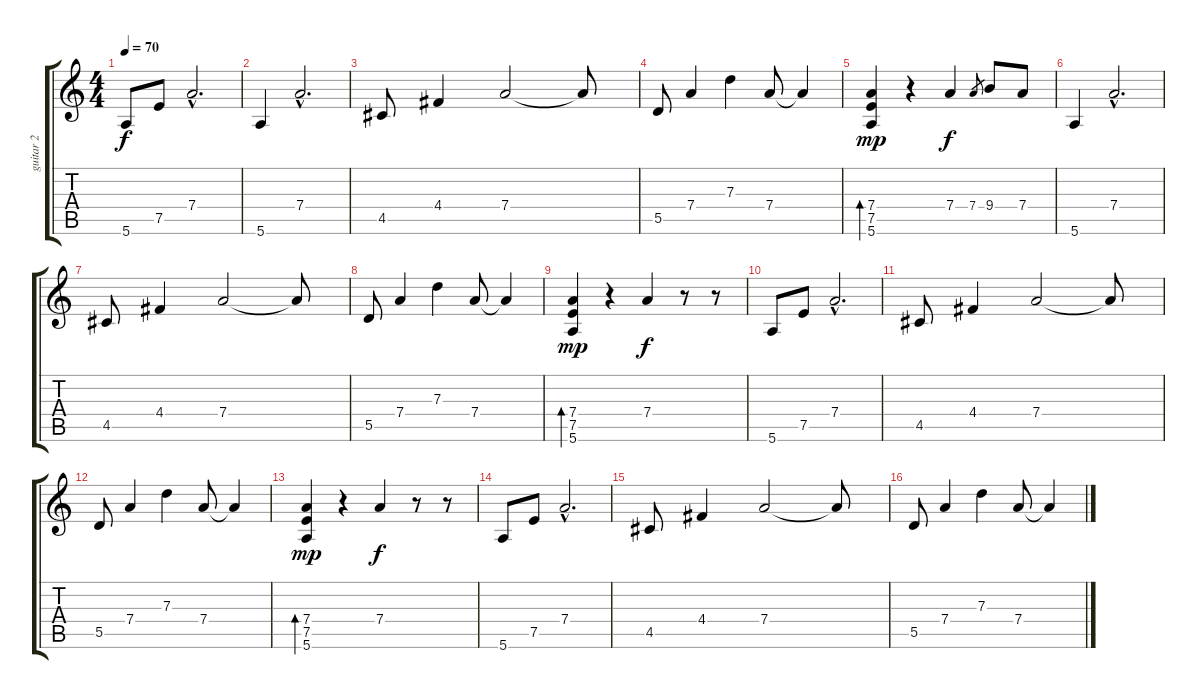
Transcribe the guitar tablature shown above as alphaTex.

\track ("guitar 2" "guitar 2") {instrument electricguitarclean}
\staff {score tabs}
\tuning (E4 B3 G3 D3 A2 E2) {hide}
\ts (4 4)
\tempo 70
\clef g2
\ks c
5.6.8{dy f} 7.5.8 7.4{hac}.2{d} |
5.6.4 7.4{hac}.2{d} |
4.5.8 4.4.4 7.4.2 7.4{t}.8 |
5.5.8 7.4.4 7.3.4 7.4.8 7.4{t}.4 |
(7.4 7.5 5.6).4{bd 120 dy mp} r.4 7.4.4{dy f} 7.4.8{gr} 9.4.8 7.4.8 |
5.6.4 7.4{hac}.2{d} |
4.5.8 4.4.4 7.4.2 7.4{t}.8 |
5.5.8 7.4.4 7.3.4 7.4.8 7.4{t}.4 |
(7.4 7.5 5.6).4{bd 120 dy mp} r.4 7.4.4{dy f} r.8 r.8 |
5.6.8 7.5.8 7.4{hac}.2{d} |
4.5.8 4.4.4 7.4.2 7.4{t}.8 |
5.5.8 7.4.4 7.3.4 7.4.8 7.4{t}.4 |
(7.4 7.5 5.6).4{bd 120 dy mp} r.4 7.4.4{dy f} r.8 r.8 |
5.6.8 7.5.8 7.4{hac}.2{d} |
4.5.8 4.4.4 7.4.2 7.4{t}.8 |
5.5.8 7.4.4 7.3.4 7.4.8 7.4{t}.4
